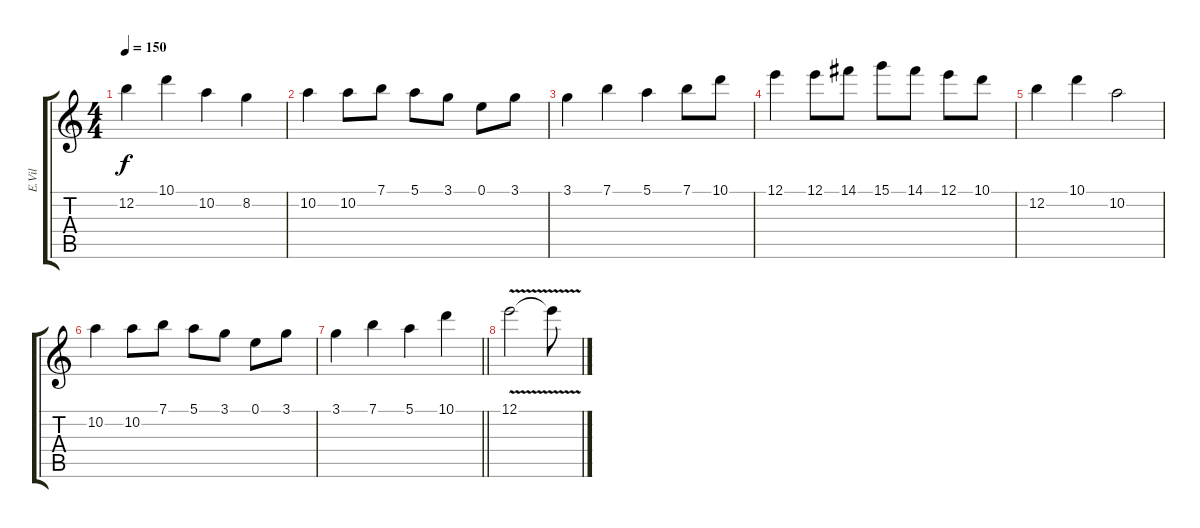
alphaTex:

\track ("E.Vil" "E.Vil") {instrument overdrivenguitar}
\staff {score tabs}
\tuning (E4 B3 G3 D3 A2 E2) {hide}
\ts (4 4)
\tempo 150
\clef g2
\ks c
12.2.4{dy f} 10.1.4 10.2.4 8.2.4 |
10.2.4 10.2.8 7.1.8 5.1.8 3.1.8 0.1.8 3.1.8 |
3.1.4 7.1.4 5.1.4 7.1.8 10.1.8 |
12.1.4 12.1.8 14.1.8 15.1.8 14.1.8 12.1.8 10.1.8 |
12.2.4 10.1.4 10.2.2 |
10.2.4 10.2.8 7.1.8 5.1.8 3.1.8 0.1.8 3.1.8 |
\barLineRight lightlight
3.1.4 7.1.4 5.1.4 10.1.4 |
12.1{v}.2 12.1{t}.8
